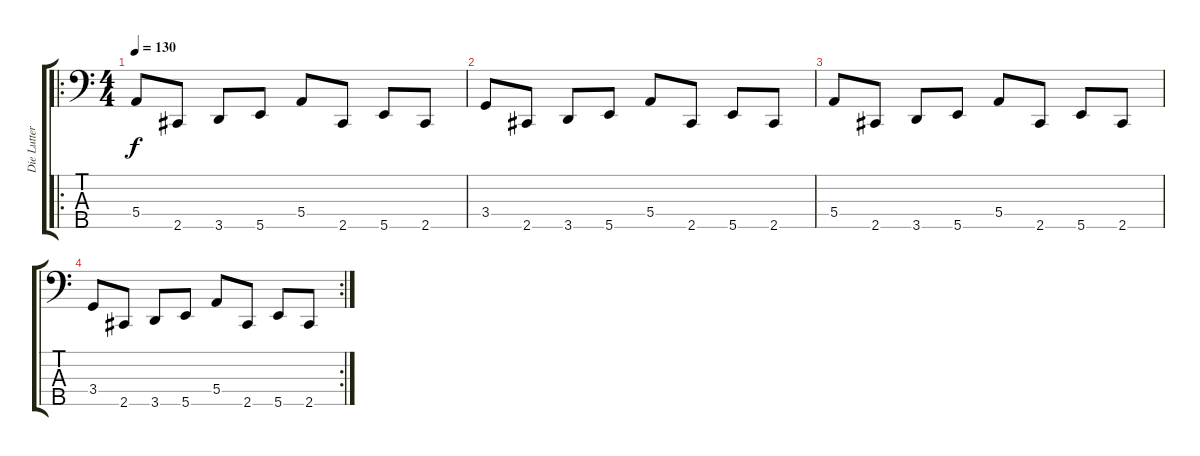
\track ("Die Lutter" "Die Lutter") {instrument electricbassfinger}
\staff {score tabs}
\tuning (G2 D2 A1 E1 B0) {hide}
\ro
\ts (4 4)
\tempo 130
\clef f4
\ks c
5.4.8{dy f} 2.5.8 3.5.8 5.5.8 5.4.8 2.5.8 5.5.8 2.5.8 |
3.4.8 2.5.8 3.5.8 5.5.8 5.4.8 2.5.8 5.5.8 2.5.8 |
5.4.8 2.5.8 3.5.8 5.5.8 5.4.8 2.5.8 5.5.8 2.5.8 |
\rc 2
3.4.8 2.5.8 3.5.8 5.5.8 5.4.8 2.5.8 5.5.8 2.5.8
